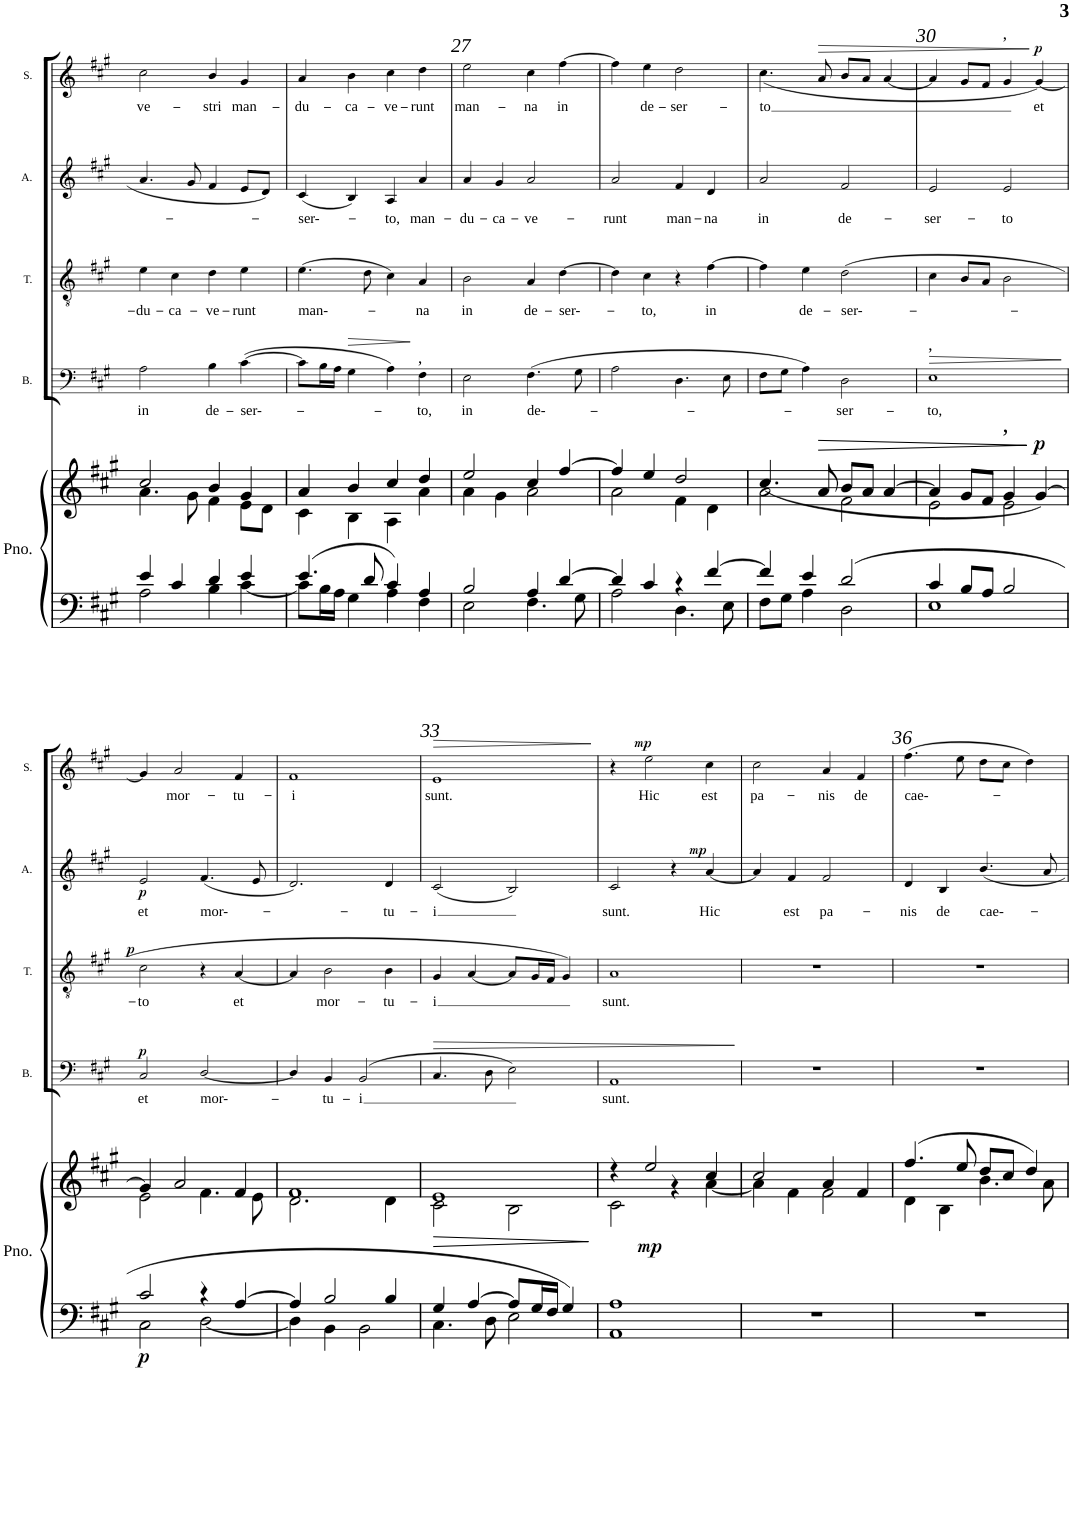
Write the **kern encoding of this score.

**kern	**kern	**dynam	**kern	**text	**dynam	**kern	**text	**dynam	**kern	**text	**dynam	**kern	**text	**dynam
*part5	*part5	*part5	*part4	*part4	*part4	*part3	*part3	*part3	*part2	*part2	*part2	*part1	*part1	*part1
*staff6	*staff5	*staff5/6	*staff4	*staff4	*staff4	*staff3	*staff3	*staff3	*staff2	*staff2	*staff2	*staff1	*staff1	*staff1
*I"Piano (for  rehearsal)	*	*	*I"Bass	*	*	*I"Tenor	*	*	*I"Alto	*	*	*I"Soprano	*	*
*I'Pno.	*	*	*I'B.	*	*	*I'T.	*	*	*I'A.	*	*	*I'S.	*	*
!!LO:PB:g=z
*clefF4	*clefG2	*	*clefF4	*	*	*clefGv2	*	*	*clefG2	*	*	*clefG2	*	*
*k[f#c#g#]	*k[f#c#g#]	*	*k[f#c#g#]	*	*	*k[f#c#g#]	*	*	*k[f#c#g#]	*	*	*k[f#c#g#]	*	*
*A:	*A:	*	*A:	*	*	*A:	*	*	*A:	*	*	*A:	*	*
*M4/4	*M4/4	*	*M4/4	*	*	*M4/4	*	*	*M4/4	*	*	*M4/4	*	*
*met(c)	*met(c)	*	*met(c)	*	*	*met(c)	*	*	*met(c)	*	*	*met(c)	*	*
=25	=25	=25	=25	=25	=25	=25	=25	=25	=25	=25	=25	=25	=25	=25
*^	*^	*	*	*	*	*	*	*	*	*	*	*	*	*
!	!	!	!	!	!	!LO:LY:b	!	!	!LO:LY:b	!	!	!	!	!	!LO:LY:b	!
4e/	2A\	2cc#/	4.a\	.	2A\	in	.	4e\	-du-	.	4.a/	.	.	2cc#\	ve-	.
!	!	!	!	!	!	!	!	!	!LO:LY:b	!	!	!	!	!	!	!
4c#/	.	.	.	.	.	.	.	4c#\	-ca-	.	.	.	.	.	.	.
.	.	.	8g#\	.	.	.	.	.	.	.	8g#/	.	.	.	.	.
!	!	!	!	!	!	!LO:LY:b	!	!	!LO:LY:b	!	!	!	!	!	!LO:LY:b	!
4d/	4B\	4b/	4f#\	.	4B\	de-	.	4d\	-ve-	.	4f#/	.	.	4b/	-stri	.
!	!	!	!	!	!	!LO:LY:b	!	!	!LO:LY:b	!	!	!	!	!	!LO:LY:b	!
4e/	[4c#\	4g#/	8e\L	.	(>[4c#\	-ser--	.	4e\	-runt	.	8e/L	.	.	4g#/	man-	.
.	.	.	8d\J	.	.	.	.	.	.	.	8d/J	.	.	.	.	.
=26	=26	=26	=26	=26	=26	=26	=26	=26	=26	=26	=26	=26	=26	=26	=26	=26
!	!	!	!	!	!	!	!	!	!LO:LY:b	!	!	!LO:LY:b	!	!	!LO:LY:b	!
4.e/	8c#\L]	4a/	4c#\	.	8c#\L]	.	.	(>4.e\	man--	.	(<4c#/	-ser--	.	4a/	-du-	.
.	16B\L	.	.	.	16B\L	.	.	.	.	.	.	.	.	.	.	.
.	16A\JJ	.	.	.	16A\JJ	.	.	.	.	.	.	.	.	.	.	.
!	!	!	!	!	!	!	!LO:HP:b	!	!	!	!	!	!	!	!LO:LY:b	!
.	4G#\	4b/	4B\	.	4G#\	.	>	.	.	.	4B/)	.	.	4b\	-ca-	.
8d/	.	.	.	.	.	.	.	8d\	.	.	.	.	.	.	.	.
!	!	!	!	!	!	!	!	!	!	!	!	!LO:LY:b	!	!	!LO:LY:b	!
4c#/	4A\	4cc#/	4A\	.	4A\)	.	.	4c#\)	.	.	4A/	-to,	.	4cc#\	-ve-	.
!	!	!	!	!	!LO:TX:a:t=,	!	!	!	!	!	!	!	!	!	!	!
!	!	!	!	!	!	!LO:LY:b	!	!	!LO:LY:b	!	!	!LO:LY:b	!	!	!LO:LY:b	!
4A/	4F#\	4dd/	4a\	.	4F#\	-to,	]	4A/	-na	.	4a/	man-	.	4dd\	-runt	.
=27	=27	=27	=27	=27	=27	=27	=27	=27	=27	=27	=27	=27	=27	=27	=27	=27
!	!	!	!	!	!	!LO:LY:b	!	!	!LO:LY:b	!	!	!LO:LY:b	!	!	!LO:LY:b	!
2B/	2E\	2ee/	4a\	.	2E\	in	.	2B\	in	.	4a/	-du-	.	2ee\	man-	.
!	!	!	!	!	!	!	!	!	!	!	!	!LO:LY:b	!	!	!	!
.	.	.	4g#\	.	.	.	.	.	.	.	4g#/	-ca-	.	.	.	.
!	!	!	!	!	!	!LO:LY:b	!	!	!LO:LY:b	!	!	!LO:LY:b	!	!	!LO:LY:b	!
4A/	4.F#\	4cc#/	2a\	.	(>4.F#\	de--	.	4A/	de-	.	2a/	-ve-	.	4cc#\	-na	.
!	!	!	!	!	!	!	!	!	!LO:LY:b	!	!	!	!	!	!LO:LY:b	!
[4d/	.	[4ff#/	.	.	.	.	.	[4d\	-ser--	.	.	.	.	[4ff#\	in	.
.	8G#\	.	.	.	8G#\	.	.	.	.	.	.	.	.	.	.	.
=28	=28	=28	=28	=28	=28	=28	=28	=28	=28	=28	=28	=28	=28	=28	=28	=28
!	!	!	!	!	!	!	!	!	!	!	!	!LO:LY:b	!	!	!	!
4d/]	2A\	4ff#/]	2a\	.	2A\	.	.	4d\]	.	.	2a/	-runt	.	4ff#\]	.	.
!	!	!	!	!	!	!	!	!	!LO:LY:b	!	!	!	!	!	!LO:LY:b	!
4c#/	.	4ee/	.	.	.	.	.	4c#\	-to,	.	.	.	.	4ee\	de-	.
!	!	!	!	!	!	!	!	!	!	!	!	!LO:LY:b	!	!	!LO:LY:b	!
4r	4.D\	2dd/	4f#\	.	4.D\	.	.	4r	.	.	4f#/	man-	.	2dd\	-ser-	.
!	!	!	!	!	!	!	!	!	!LO:LY:b	!	!	!LO:LY:b	!	!	!	!
[4f#/	.	.	4d\	.	.	.	.	[4f#\	in	.	4d/	-na	.	.	.	.
.	8E\	.	.	.	8E\	.	.	.	.	.	.	.	.	.	.	.
=29	=29	=29	=29	=29	=29	=29	=29	=29	=29	=29	=29	=29	=29	=29	=29	=29
!	!	!	!	!	!	!	!	!	!	!	!	!LO:LY:b	!	!	!LO:LY:b	!
4f#/]	8F#\L	(<4.cc#/	2a\	.	8F#\L	.	.	4f#\]	.	.	2a/	in	.	(<4.cc#\	-to	.
.	8G#\J	.	.	.	8G#\J	.	.	.	.	.	.	.	.	.	.	.
!	!	!	!	!	!	!	!	!	!LO:LY:b	!	!	!	!	!	!	!
4e/	4A\	.	.	.	4A\)	.	.	4e\	de-	.	.	.	.	.	.	.
!	!	!	!	!LO:HP:b	!	!	!	!	!	!	!	!	!	!	!	!LO:HP:b
.	.	8a/	.	>	.	.	.	.	.	.	.	.	.	8a/	.	>
!	!	!	!	!	!	!LO:LY:b	!	!	!LO:LY:b	!	!	!LO:LY:b	!	!	!	!
2d/	2D\	8b/L	2f#\	.	2D\	-ser-	.	(>2d\	-ser--	.	2f#/	de-	.	8b/L	.	.
.	.	8a/J	.	.	.	.	.	.	.	.	.	.	.	8a/J	.	.
.	.	[4a/	.	.	.	.	.	.	.	.	.	.	.	[4a/	.	.
=30	=30	=30	=30	=30	=30	=30	=30	=30	=30	=30	=30	=30	=30	=30	=30	=30
!	!	!	!	!	!LO:TX:a:t=,	!	!	!	!	!	!	!	!	!	!	!
!	!	!	!	!	!	!LO:LY:b	!LO:HP:b	!	!	!	!	!LO:LY:b	!	!	!	!
4c#/	1E	4a/]	2e\	.	1E	-to,	>	4c#\	.	.	2e/	-ser-	.	4a/]	.	.
8B/L	.	8g#/L	.	.	.	.	.	8B/L	.	.	.	.	.	8g#/L	.	.
8A/J	.	8f#/J	.	.	.	.	.	8A/J	.	.	.	.	.	8f#/J	.	.
!	!	!	!	!	!	!	!	!	!	!	!	!	!	!LO:TX:a:t=,	!	!
!	!	!LO:TX:a:t=,	!	!	!	!	!	!	!	!	!	!	!	!	!	!
!	!	!	!	!	!	!	!	!	!	!	!	!LO:LY:b	!	!	!	!
2B/	.	4g#/	2e\	.	.	.	.	2B\	.	.	2e/	-to	.	4g#/	.	.
!	!	!	!	!LO:DY:n=1:a	!	!	!	!	!	!	!	!	!	!	!LO:LY:b	!LO:DY:n=1:a
.	.	[4g#/)	.	] p	.	.	.	.	.	.	.	.	.	[4g#/)	et	] p
*v	*v	*	*	*	*	*	*	*	*	*	*	*	*	*	*	*
*	*v	*v	*	*	*	*	*	*	*	*	*	*	*	*	*
.	.	.	.	.	]	.	.	.	.	.	.	.	.	.
!!LO:LB:g=z
=31	=31	=31	=31	=31	=31	=31	=31	=31	=31	=31	=31	=31	=31	=31
*^	*^	*	*	*	*	*	*	*	*	*	*	*	*	*
!	!	!	!	!LO:DY:b=2	!	!LO:LY:b	!LO:DY:a	!	!LO:LY:b	!LO:DY:a	!	!LO:LY:b	!LO:DY:b	!	!	!
2c#/	2C#\	4g#/]	2e\	p	2C#/	et	p	2c#\	-to	p	2e/	et	p	4g#/]	.	.
!	!	!	!	!	!	!	!	!	!	!	!	!	!	!	!LO:LY:b	!
.	.	2a/	.	.	.	.	.	.	.	.	.	.	.	2a/	mor-	.
!	!	!	!	!	!	!LO:LY:b	!	!	!	!	!	!LO:LY:b	!	!	!	!
4r	[2D\	.	4.f#\	.	[2D/	mor--	.	4r	.	.	(<4.f#/	mor--	.	.	.	.
!	!	!	!	!	!	!	!	!	!LO:LY:b	!	!	!	!	!	!LO:LY:b	!
[4A/	.	4f#/	.	.	.	.	.	[4A/	et	.	.	.	.	4f#/	-tu-	.
.	.	.	8e\	.	.	.	.	.	.	.	8e/	.	.	.	.	.
=32	=32	=32	=32	=32	=32	=32	=32	=32	=32	=32	=32	=32	=32	=32	=32	=32
!	!	!	!	!	!	!	!	!	!	!	!	!	!	!	!LO:LY:b	!
4A/]	4D\]	1f#	2.d\	.	4D/]	.	.	4A/]	.	.	2.d/)	.	.	1f#	-i	.
!	!	!	!	!	!	!LO:LY:b	!	!	!LO:LY:b	!	!	!	!	!	!	!
2B/	4BB\	.	.	.	4BB/	-tu-	.	2B\	mor-	.	.	.	.	.	.	.
!	!	!	!	!	!	!LO:LY:b	!	!	!	!	!	!	!	!	!	!
.	2BB\	.	.	.	(>2BB/	-i	.	.	.	.	.	.	.	.	.	.
!	!	!	!	!	!	!	!	!	!LO:LY:b	!	!	!LO:LY:b	!	!	!	!
4B/	.	.	4d\	.	.	.	.	4B\	-tu-	.	4d/	-tu-	.	.	.	.
=33	=33	=33	=33	=33	=33	=33	=33	=33	=33	=33	=33	=33	=33	=33	=33	=33
!	!	!	!	!LO:HP:b	!	!	!LO:HP:b	!	!LO:LY:b	!	!	!LO:LY:b	!	!	!LO:LY:b	!LO:HP:b
4G#/	4.C#\	1e	2c#\	>	4.C#/	.	>	4G#/	-i	.	(<2c#/	-i	.	1e	sunt.	>
[4A/	.	.	.	.	.	.	.	[4A/	.	.	.	.	.	.	.	.
.	8D\	.	.	.	8D\	.	.	.	.	.	.	.	.	.	.	.
8A/L]	2E\	.	2B\	.	2E\)	.	.	8A/L]	.	.	2B/)	.	.	.	.	.
16G#/L	.	.	.	.	.	.	.	16G#/L	.	.	.	.	.	.	.	.
16F#/JJ	.	.	.	.	.	.	.	16F#/JJ	.	.	.	.	.	.	.	.
4G#/	.	.	.	.	.	.	.	4G#/)	.	.	.	.	.	.	.	.
*v	*v	*	*	*	*	*	*	*	*	*	*	*	*	*	*	*
*	*v	*v	*	*	*	*	*	*	*	*	*	*	*	*	*
.	.	]	.	.	.	.	.	.	.	.	.	.	.	]
=34	=34	=34	=34	=34	=34	=34	=34	=34	=34	=34	=34	=34	=34	=34
*^	*^	*	*	*	*	*	*	*	*	*	*	*	*	*
!	!	!	!	!	!	!LO:LY:b	!	!	!LO:LY:b	!	!	!LO:LY:b	!	!	!	!
1A	1AA	4r	2c#\	.	1AA	sunt.	.	1A	sunt.	.	2c#/	sunt.	.	4r	.	.
!	!	!	!	!LO:DY:b	!	!	!	!	!	!	!	!	!	!	!LO:LY:b	!LO:DY:a
.	.	2ee/	.	mp	.	.	.	.	.	.	.	.	.	2ee\	Hic	mp
.	.	.	4r	.	.	.	.	.	.	.	4r	.	.	.	.	.
!	!	!	!	!	!	!	!	!	!	!	!	!LO:LY:b	!LO:DY:a	!	!LO:LY:b	!
.	.	4cc#/	[4a\	.	.	.	.	.	.	.	[4a/	Hic	mp	4cc#\	est	.
*v	*v	*	*	*	*	*	*	*	*	*	*	*	*	*	*	*
*	*v	*v	*	*	*	*	*	*	*	*	*	*	*	*	*
.	.	.	.	.	]	.	.	.	.	.	.	.	.	.
=35	=35	=35	=35	=35	=35	=35	=35	=35	=35	=35	=35	=35	=35	=35
*	*^	*	*	*	*	*	*	*	*	*	*	*	*	*
!	!	!	!	!	!	!	!	!	!	!	!	!	!	!LO:LY:b	!
1r	2cc#/	4a\]	.	1r	.	.	1r	.	.	4a/]	.	.	2cc#\	pa-	.
!	!	!	!	!	!	!	!	!	!	!	!LO:LY:b	!	!	!	!
.	.	4f#\	.	.	.	.	.	.	.	4f#/	est	.	.	.	.
!	!	!	!	!	!	!	!	!	!	!	!LO:LY:b	!	!	!LO:LY:b	!
.	4a/	2f#\	.	.	.	.	.	.	.	2f#/	pa-	.	4a/	-nis	.
!	!	!	!	!	!	!	!	!	!	!	!	!	!	!LO:LY:b	!
.	4f#/	.	.	.	.	.	.	.	.	.	.	.	4f#/	de	.
=36	=36	=36	=36	=36	=36	=36	=36	=36	=36	=36	=36	=36	=36	=36	=36
!	!	!	!	!	!	!	!	!	!	!	!LO:LY:b	!	!	!LO:LY:b	!
1r	(>4.ff#/	4d\	.	1r	.	.	1r	.	.	4d/	-nis	.	(>4.ff#\	cae--	.
!	!	!	!	!	!	!	!	!	!	!	!LO:LY:b	!	!	!	!
.	.	4B\	.	.	.	.	.	.	.	4B/	de	.	.	.	.
.	8ee/	.	.	.	.	.	.	.	.	.	.	.	8ee\	.	.
!	!	!	!	!	!	!	!	!	!	!	!LO:LY:b	!	!	!	!
.	8dd/L	4.b\	.	.	.	.	.	.	.	4.b/	cae--	.	8dd\L	.	.
.	8cc#/J	.	.	.	.	.	.	.	.	.	.	.	8cc#\J	.	.
.	4dd/)	.	.	.	.	.	.	.	.	.	.	.	4dd\)	.	.
.	.	8a\	.	.	.	.	.	.	.	8a/	.	.	.	.	.
*	*v	*v	*	*	*	*	*	*	*	*	*	*	*	*	*
=	=	=	=	=	=	=	=	=	=	=	=	=	=	=
*-	*-	*-	*-	*-	*-	*-	*-	*-	*-	*-	*-	*-	*-	*-
